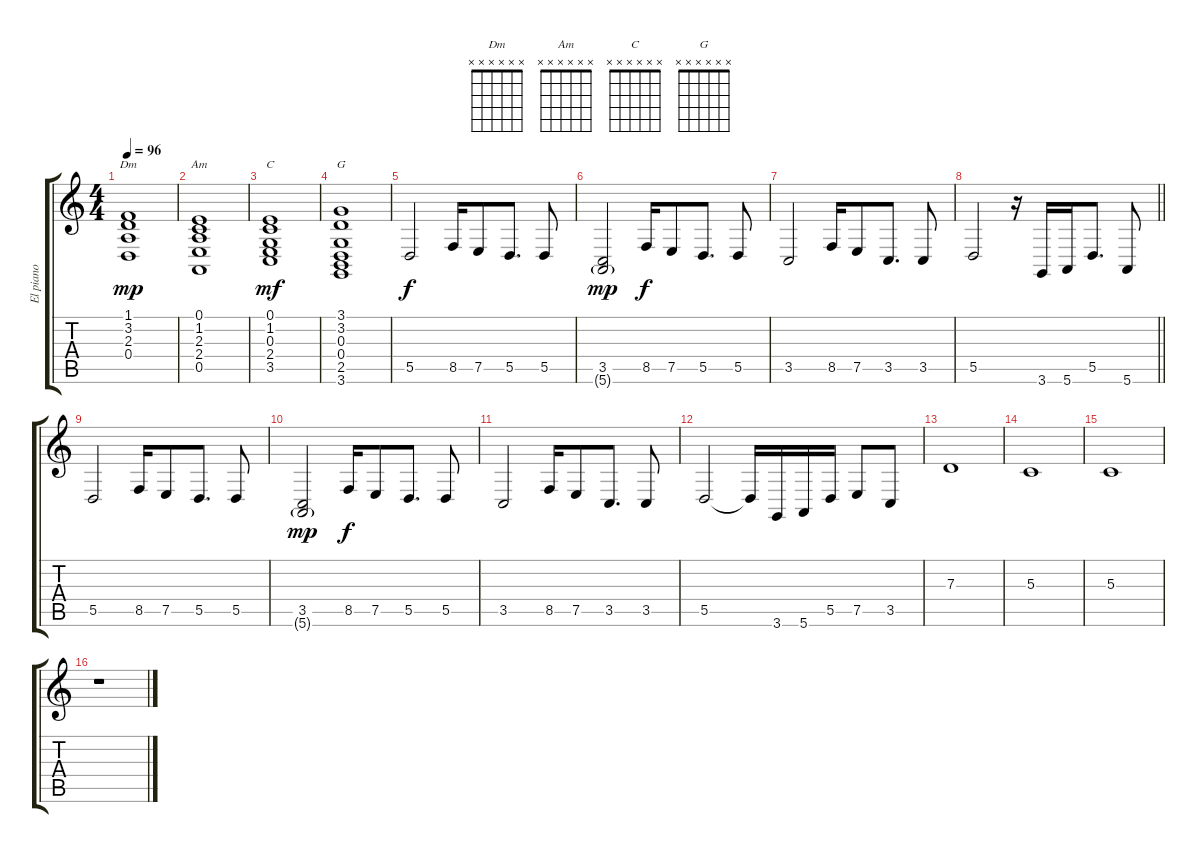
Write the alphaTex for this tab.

\track ("El piano" "El piano") {solo instrument electricpiano1}
\staff {score tabs}
\tuning (E4 B3 G3 D3 A2 E2) {hide}
\chord ("Dm" x x x x x x)
\chord ("Am" x x x x x x)
\chord ("C" x x x x x x)
\chord ("G" x x x x x x)
\ts (4 4)
\tempo 96
\clef g2
\ks c
(1.1 3.2 2.3 0.4).1{ch "Dm" dy mp} |
(0.1 1.2 2.3 2.4 0.5).1{ch "Am"} |
(0.1 1.2 0.3 2.4 3.5).1{ch "C" dy mf} |
(3.1 3.2 0.3 0.4 2.5 3.6).1{ch "G"} |
5.5.2{dy f} 8.5.16 7.5.8 5.5.8{d} 5.5.8 |
(3.5 5.6{g}).2{dy mp} 8.5.16{dy f} 7.5.8 5.5.8{d} 5.5.8 |
3.5.2 8.5.16 7.5.8 3.5.8{d} 3.5.8 |
\barLineRight lightlight
5.5.2 r.16 3.6.16 5.6.16 5.5.8{d} 5.6.8 |
5.5.2 8.5.16 7.5.8 5.5.8{d} 5.5.8 |
(3.5 5.6{g}).2{dy mp} 8.5.16{dy f} 7.5.8 5.5.8{d} 5.5.8 |
3.5.2 8.5.16 7.5.8 3.5.8{d} 3.5.8 |
5.5.2 5.5{t}.16 3.6.16 5.6.16 5.5.16 7.5.8 3.5.8 |
7.3.1 |
5.3.1 |
5.3.1 |
r.1
